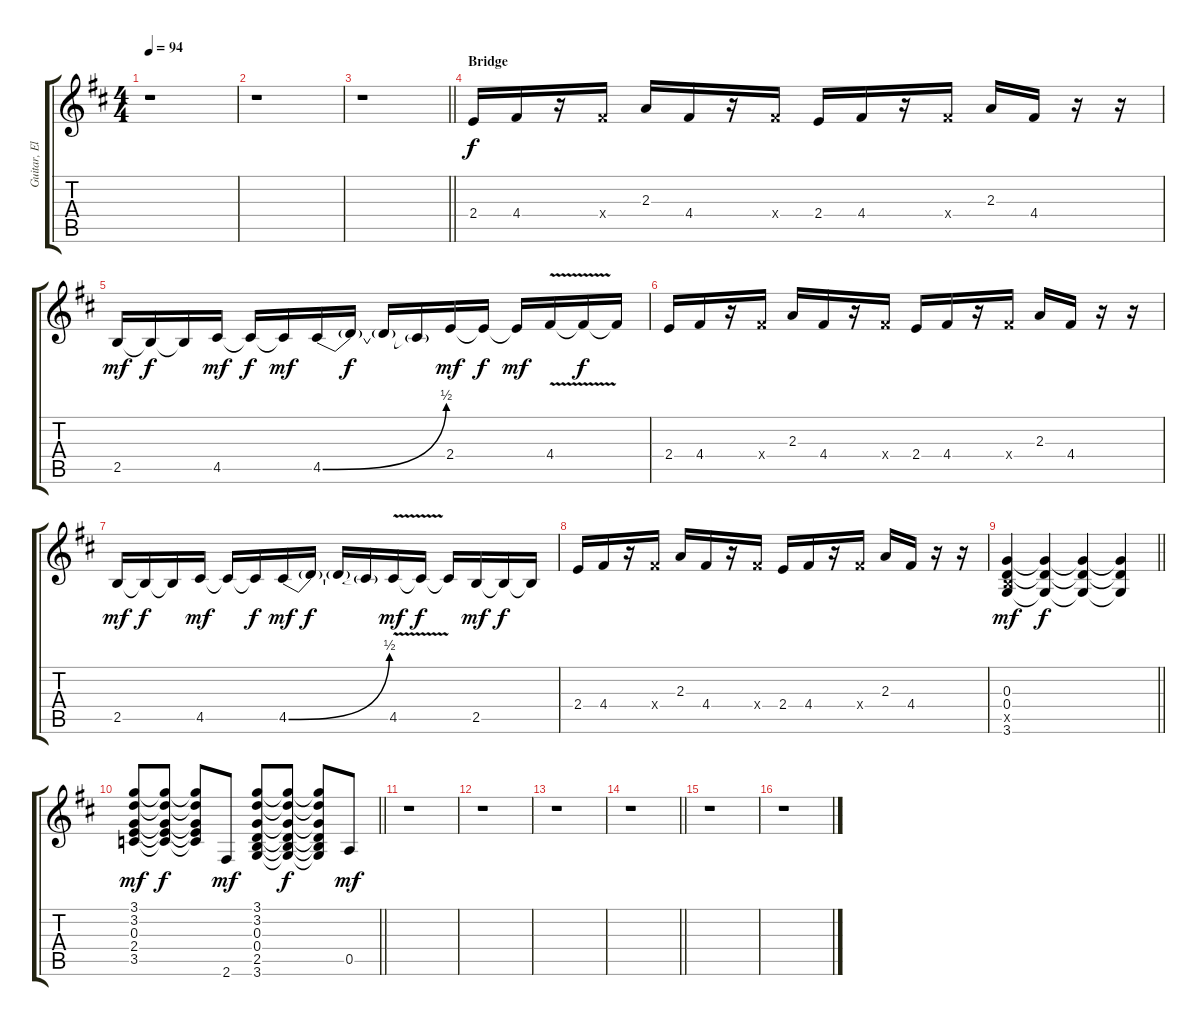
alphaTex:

\track ("Guitar, Electric 2" "Guitar, El") {instrument electricguitarclean}
\staff {score tabs}
\tuning (E4 B3 G3 D3 A2 E2) {hide}
\ts (4 4)
\tempo 94
\clef g2
\ks d
r.1{dy f} |
r.1 |
\barLineRight lightlight
r.1 |
\section ("" "Bridge")
2.4.16 4.4.16 r.16 4.4{x}.16 2.3.16 4.4.16 r.16 4.4{x}.16 2.4.16 4.4.16 r.16 4.4{x}.16 2.3.16 4.4.16 r.16 r.16 |
2.5.16{dy mf} 2.5{t}.16{dy f} 2.5{t}.16 4.5.16{dy mf} 4.5{t}.16{dy f} 4.5{t}.16{dy mf} 4.5{be (bend 0 0 60 2)}.16 4.5{t}.16{dy f} 4.5{t}.16 4.5{t}.16 2.4.16{dy mf} 2.4{t}.16{dy f} 2.4{t}.16{dy mf} 4.4{v}.16 4.4{t}.16{dy f} 4.4{t}.16 |
2.4.16 4.4.16 r.16 4.4{x}.16 2.3.16 4.4.16 r.16 4.4{x}.16 2.4.16 4.4.16 r.16 4.4{x}.16 2.3.16 4.4.16 r.16 r.16 |
2.5.16{dy mf} 2.5{t}.16{dy f} 2.5{t}.16 4.5.16{dy mf} 4.5{t}.16 4.5{t}.16{dy f} 4.5{be (bend 0 0 60 2)}.16{dy mf} 4.5{t}.16{dy f} 4.5{t}.16 4.5{t}.16 4.5{v}.16{dy mf} 4.5{t}.16{dy f} 4.5{t}.16 2.5.16{dy mf} 2.5{t}.16{dy f} 2.5{t}.16 |
2.4.16 4.4.16 r.16 4.4{x}.16 2.3.16 4.4.16 r.16 4.4{x}.16 2.4.16 4.4.16 r.16 4.4{x}.16 2.3.16 4.4.16 r.16 r.16 |
\barLineRight lightlight
(0.3 0.4 2.5{x} 3.6).4{dy mf} (0.3{t} 0.4{t} 3.6{t}).4{dy f} (0.3{t} 0.4{t} 3.6{t}).4 (0.3{t} 0.4{t} 3.6{t}).4 |
\barLineRight lightlight
(3.1 3.2 0.3 2.4 3.5).8{dy mf} (3.1{t} 3.2{t} 0.3{t} 2.4{t} 3.5{t}).8{dy f} (3.1{t} 3.2{t} 0.3{t} 2.4{t} 3.5{t}).8 2.6.8{dy mf} (3.1 3.2 0.3 0.4 2.5 3.6).8 (3.1{t} 3.2{t} 0.3{t} 0.4{t} 2.5{t} 3.6{t}).8{dy f} (3.1{t} 3.2{t} 0.3{t} 0.4{t} 2.5{t} 3.6{t}).8 0.5.8{dy mf} |
r.1 |
r.1 |
r.1 |
\barLineRight lightlight
r.1 |
r.1 |
r.1
